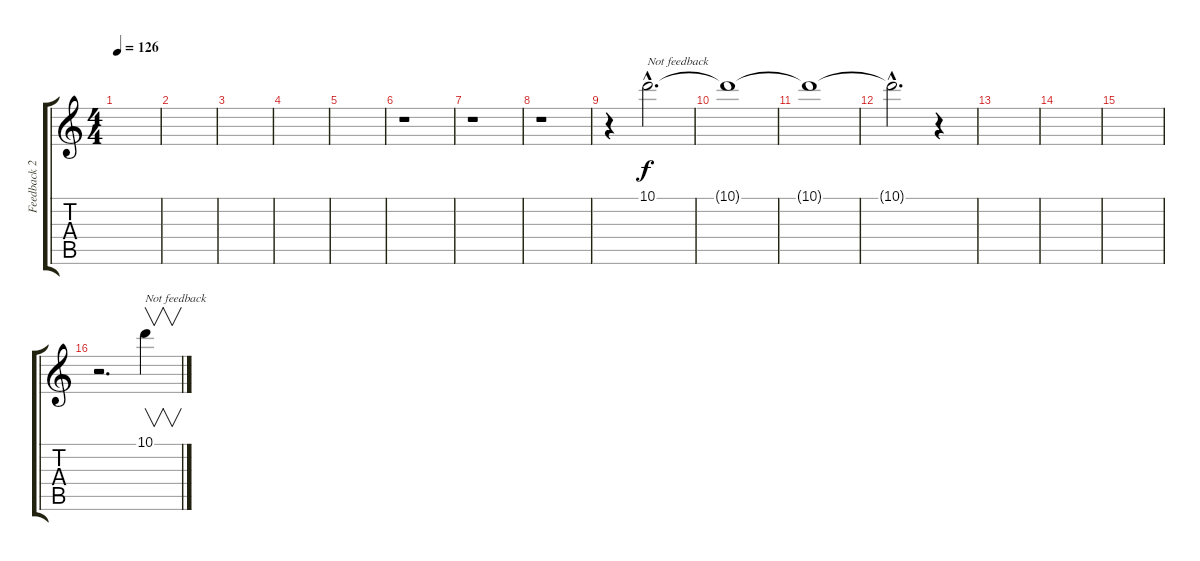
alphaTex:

\track ("Feedback 2" "Feedback 2") {instrument distortionguitar}
\staff {score tabs}
\tuning (E4 B3 G3 D3 A2 D2) {hide}
\ts (4 4)
\tempo 126
\clef g2
\ks c
|
|
|
|
|
r.1 |
r.1 |
r.1 |
r.4{volume 0} 10.1{hac}.2{d txt "Not feedback" volume 14} |
10.1{t}.1 |
10.1{t}.1 |
10.1{hac t}.2{d} r.4 |
|
|
|
r.2{d} 10.1.4{v txt "Not feedback"}
